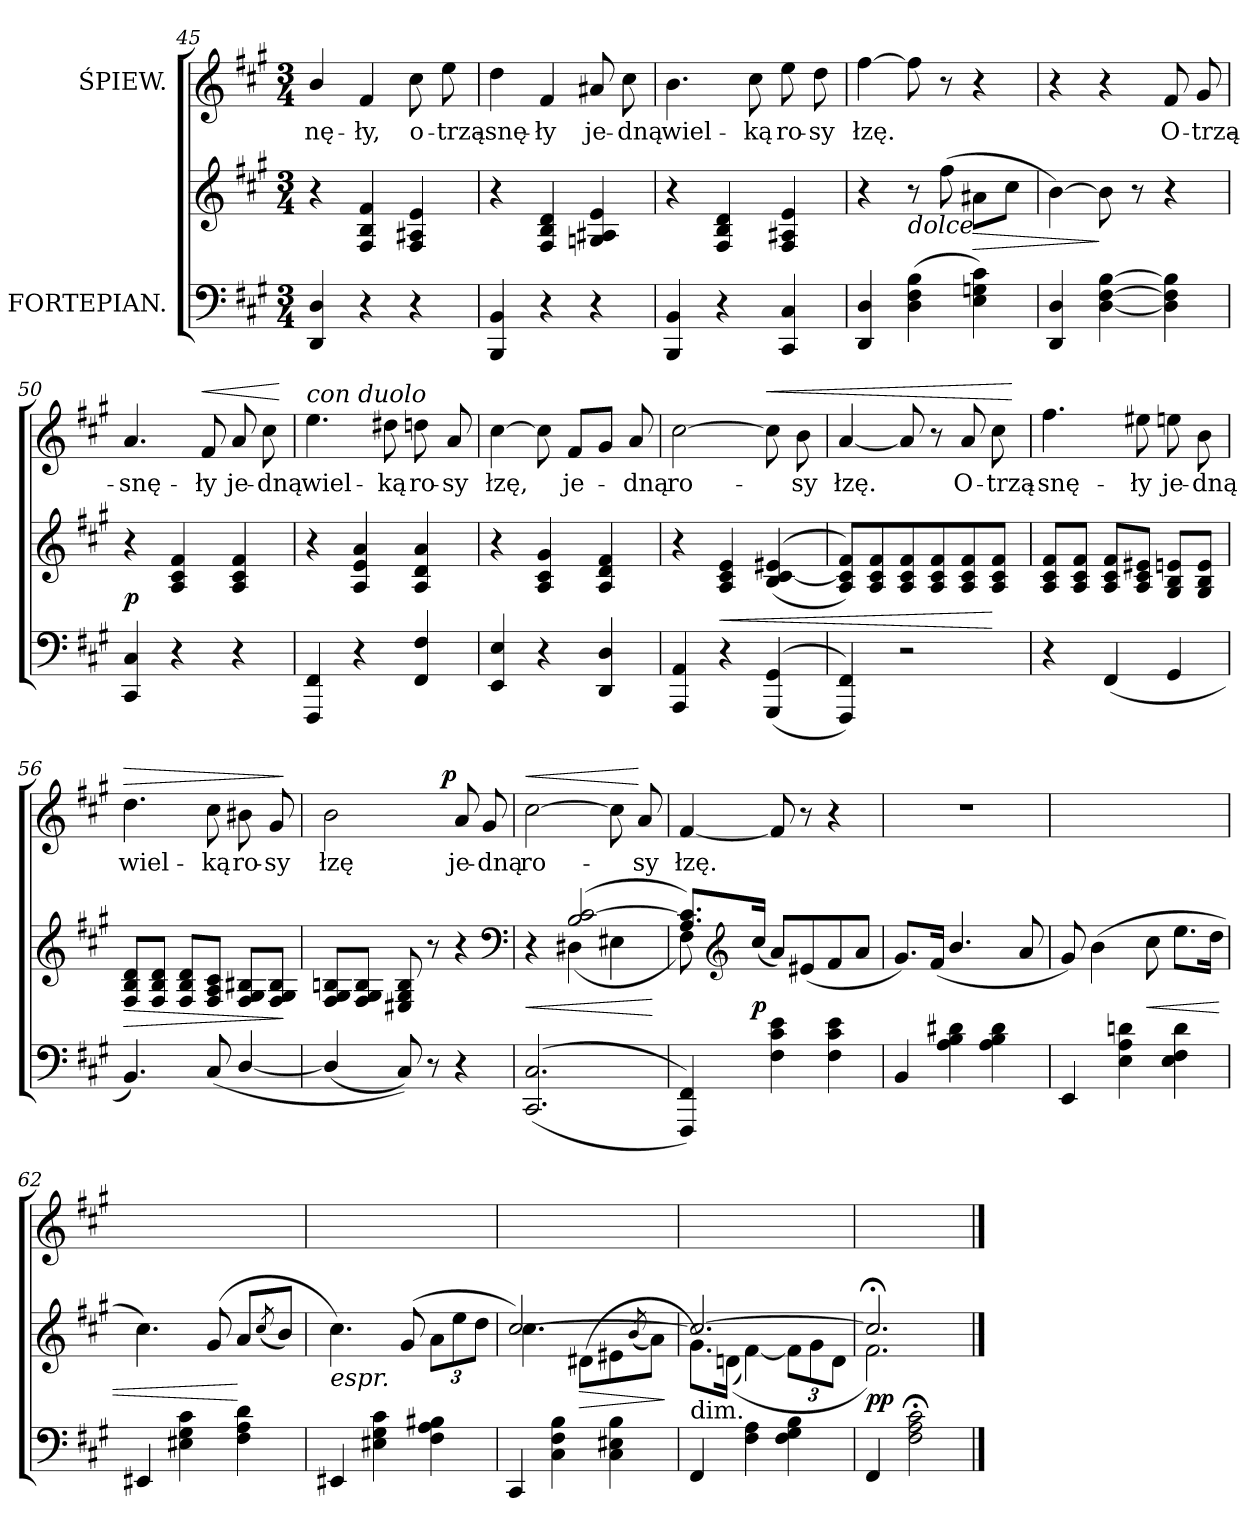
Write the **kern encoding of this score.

**kern	**kern	**dynam	**kern	**text	**dynam
*part2	*part2	*part2	*part1	*part1	*part1
*staff3	*staff2	*staff2/3	*staff1	*staff1	*staff1
*I"FORTEPIAN.	*	*	*I"ŚPIEW.	*	*
*clefF4	*clefG2	*	*clefG2	*	*
*k[f#c#g#]	*k[f#c#g#]	*	*k[f#c#g#]	*	*
*f#:	*f#:	*	*f#:	*	*
*M3/4	*M3/4	*	*M3/4	*	*
=45	=45	=45	=45	=45	=45
4DD/ 4D/	4r	.	4b/	-nę-	.
4r	4F#/ 4B/ 4f#/	.	4f#/	-ły,	.
4r	4F#/ 4A#X/ 4e/	.	8cc#\	o-	.
.	.	.	8ee\	-trzą-	.
=46	=46	=46	=46	=46	=46
4BBB/ 4BB/	4r	.	4dd\	-snę-	.
4r	4F#/ 4B/ 4d/	.	4f#/	-ły	.
4r	4Gn/ 4A#X/ 4e/	.	8a#X/	je-	.
.	.	.	8cc#\	-dną	.
=47	=47	=47	=47	=47	=47
4BBB/ 4BB/	4r	.	4.b\	wiel-	.
4r	4F#/ 4B/ 4d/	.	.	.	.
.	.	.	8cc#\	-ką	.
4CC#/ 4C#/	4F#/ 4A#X/ 4e/	.	8ee\	ro-	.
.	.	.	8dd\	-sy	.
=48	=48	=48	=48	=48	=48
4DD/ 4D/	4r	.	[4ff#\	łzę.	.
!	!LO:TX:b:i:t=dolce	!	!	!	!
(4D\ 4F#\ 4B\	8r	.	8ff#\]	.	.
.	(8ff#\	.	8r	.	.
4E\ 4Gn\ 4c#\)	8a#X\L	>	4r	.	.
.	8cc#\J	.	.	.	.
=49	=49	=49	=49	=49	=49
4DD/ 4D/	[4b\)	.	4r	.	.
[4D\ [4F#\ [4B\	8b\]	]	4r	.	.
.	8r	.	.	.	.
4D]\ 4F#]\ 4B]\	4r	.	8f#/	O-	.
.	.	.	8g#/	-trzą-	.
=50	=50	=50	=50	=50	=50
4CC#/ 4C#/	4r	p	4.a/	-snę-	.
4r	4A/ 4c#/ 4f#/	.	.	.	.
!	!	!	!	!	!LO:HP:a
.	.	.	8f#/	-ły	<
4r	4A/ 4c#/ 4f#/	.	8a/	je-	.
.	.	.	8cc#\	-dną	.
.	.	.	.	.	[
=51	=51	=51	=51	=51	=51
!	!	!	!LO:TX:a:i:t=con duolo	!	!
4FFF#/ 4FF#/	4r	.	4.ee\	wiel-	.
4r	4A/ 4e/ 4a/	.	.	.	.
.	.	.	8dd#X\	-ką	.
4FF#/ 4F#/	4A/ 4d/ 4a/	.	8ddn\	ro-	.
.	.	.	8a/	-sy	.
=52	=52	=52	=52	=52	=52
4EE/ 4E/	4r	.	[4cc#\	łzę,	.
4r	4A/ 4c#/ 4g#/	.	8cc#\]	.	.
.	.	.	8f#/L	je-	.
4DD/ 4D/	4A/ 4d/ 4f#/	.	8g#/J	.	.
.	.	.	8a/	-dną	.
=53	=53	=53	=53	=53	=53
4AAA/ 4AA/	4r	.	[2cc#\	ro-	.
4r	4A/ 4c#/ 4e/	<	.	.	.
!	!	!	!	!	!LO:HP:a
(<(>4GGG#/ 4GG#/	(<(>4B/ [4c#/ 4e#X/	.	8cc#\]	.	<
.	.	.	8b\	-sy	.
=54	=54	=54	=54	=54	=54
4FFF#/ 4FF#/))	8A/ 8c#]/ 8f#/L))	.	[4a/	łzę.	.
.	8A/ 8c#/ 8f#/	.	.	.	.
2r	8A/ 8c#/ 8f#/	.	8a/]	.	.
.	8A/ 8c#/ 8f#/	.	8r	.	.
.	8A/ 8c#/ 8f#/	.	8a/	O-	.
.	8A/ 8c#/ 8f#/J	[	8cc#\	-trzą-	.
.	.	.	.	.	[
=55	=55	=55	=55	=55	=55
4r	8A/ 8c#/ 8f#/L	.	4.ff#\	-snę-	.
.	8A/ 8c#/ 8f#/J	.	.	.	.
(4FF#/	8A/ 8c#/ 8f#/L	.	.	.	.
.	8A/ 8c#/ 8e#X/J	.	8ee#X\	-ły	.
4GG#/	8G#/ 8B/ 8en/L	.	8een\	je-	.
.	8G#/ 8B/ 8e/J	.	8b\	-dną	.
=56	=56	=56	=56	=56	=56
!	!	!	!	!	!LO:HP:a
4.BB/)	8F#/ 8B/ 8d/L	>	4.dd\	wiel-	>
.	8F#/ 8B/ 8d/J	.	.	.	.
.	8F#/ 8B/ 8d/L	.	.	.	.
(8C#/	8F#/ 8A/ 8c#/J	.	8cc#\	-ką	.
[4D/	8F#/ 8G#/ 8B#X/L	.	8b#X\	ro-	.
.	8F#/ 8G#/ 8B#/J	.	8g#/	-sy	.
.	.	]	.	.	]
=57	=57	=57	=57	=57	=57
(4D/]	8F#/ 8G#/ 8Bn/L	.	2b\	łzę	.
.	8F#/ 8G#/ 8B/J	.	.	.	.
8C#/))	8E#X/ 8G#/ 8B/	.	.	.	.
8r	8r	.	.	.	.
!	!	!	!	!	!LO:DY:a:rj
4r	4r	.	8a/	je-	p
.	.	.	8g#/	-dną	.
*	*clefF4	*	*	*	*
=58	=58	=58	=58	=58	=58
*	*^	*	*	*	*
!	!	!	!	!	!	!LO:HP:a
(<(>2.CC#/ 2.C#/	4r	4ryy	<	[2cc#\	ro-	<
.	(2B/ [2c#/	(4D#X\	.	.	.	.
.	.	4E#X\	.	8cc#\]	.	.
.	.	.	.	8a/	-sy	[
*	*v	*v	*	*	*	*
.	.	[	.	.	.
=59	=59	=59	=59	=59	=59
*	*^	*	*	*	*
4FFF#/ 4FF#/))	8.A/ 8.c#]/L)	8F#\)	.	[4f#/	łzę.	.
*	*clefG2	*	*	*	*	*
.	.	8ryy	.	.	.	.
.	(16cc#/Jk	.	p	.	.	.
4F#\ 4c#\ 4e\	8a/L)	2ryy	.	8f#/]	.	.
.	(8e#X/	.	.	8r	.	.
4F#\ 4c#\ 4e\	8f#/	.	.	4r	.	.
.	8a/J	.	.	.	.	.
*	*v	*v	*	*	*	*
=60	=60	=60	=60	=60	=60
4BB/	8.g#/L)	.	2.r	.	.
.	(16f#/Jk	.	.	.	.
4A\ 4B\ 4d#X\	4.b/	.	.	.	.
4A\ 4B\ 4d#\	.	.	.	.	.
.	8a/	.	.	.	.
=61	=61	=61	=61	=61	=61
4EE/	8g#/)	.	2.ryy	.	.
.	(4b\	.	.	.	.
4E\ 4A\ 4dn\	.	.	.	.	.
.	8cc#\	<	.	.	.
4E\ 4F#\ 4d\	8.ee\L	.	.	.	.
.	16dd\Jk	.	.	.	.
=62	=62	=62	=62	=62	=62
4EE#X/	4.cc#\)	.	2.ryy	.	.
4E#X\ 4G#\ 4c#\	.	.	.	.	.
.	(8g#/	.	.	.	.
4F#\ 4A\ 4d\	8a/L	[	.	.	.
.	(8qcc#/	.	.	.	.
.	8b/J)	.	.	.	.
=63	=63	=63	=63	=63	=63
!	!LO:TX:b:i:t=espr.	!	!	!	!
4EE#X/	4.cc#\)	.	2.ryy	.	.
4E#X\ 4G#\ 4c#\	.	.	.	.	.
.	(8g#/	.	.	.	.
4F#\ 4A\ 4B#X\	12a\L	.	.	.	.
.	12ee\	.	.	.	.
.	12dd\J	.	.	.	.
=64	=64	=64	=64	=64	=64
*	*^	*	*	*	*
4CC#/	[2.cc#/)	4.cc#\	.	2.ryy	.	.
4C#\ 4F#\ 4B\	.	.	.	.	.	.
.	.	(<8d#X\L	>	.	.	.
4C#\ 4E#X\ 4B\	.	8e#X\	.	.	.	.
.	.	(<8qb/	.	.	.	.
.	.	8a\J)	.	.	.	.
*	*v	*v	*	*	*	*
.	.	]	.	.	.
=65	=65	=65	=65	=65	=65
*	*^	*	*	*	*
!	!LO:TX:c:t=dim.	!	!	!	!	!
4FF#/	2.cc#/_	8.g#\L)	.	2.ryy	.	.
.	.	((16dn\Jk	.	.	.	.
4F#\ 4A\	.	[4f#\)	.	.	.	.
4F#\ 4G#\ 4B\	.	12f#\L]	.	.	.	.
.	.	12g#\	.	.	.	.
.	.	12d\J	.	.	.	.
=66	=66	=66	=66	=66	=66	=66
4FF#/	2.cc#;</]	2.f#\)	pp	2.ryy	.	.
2F#;<\ 2A;<\ 2c#;<\	.	.	.	.	.	.
*	*v	*v	*	*	*	*
==	==	==	==	==	==
*-	*-	*-	*-	*-	*-
